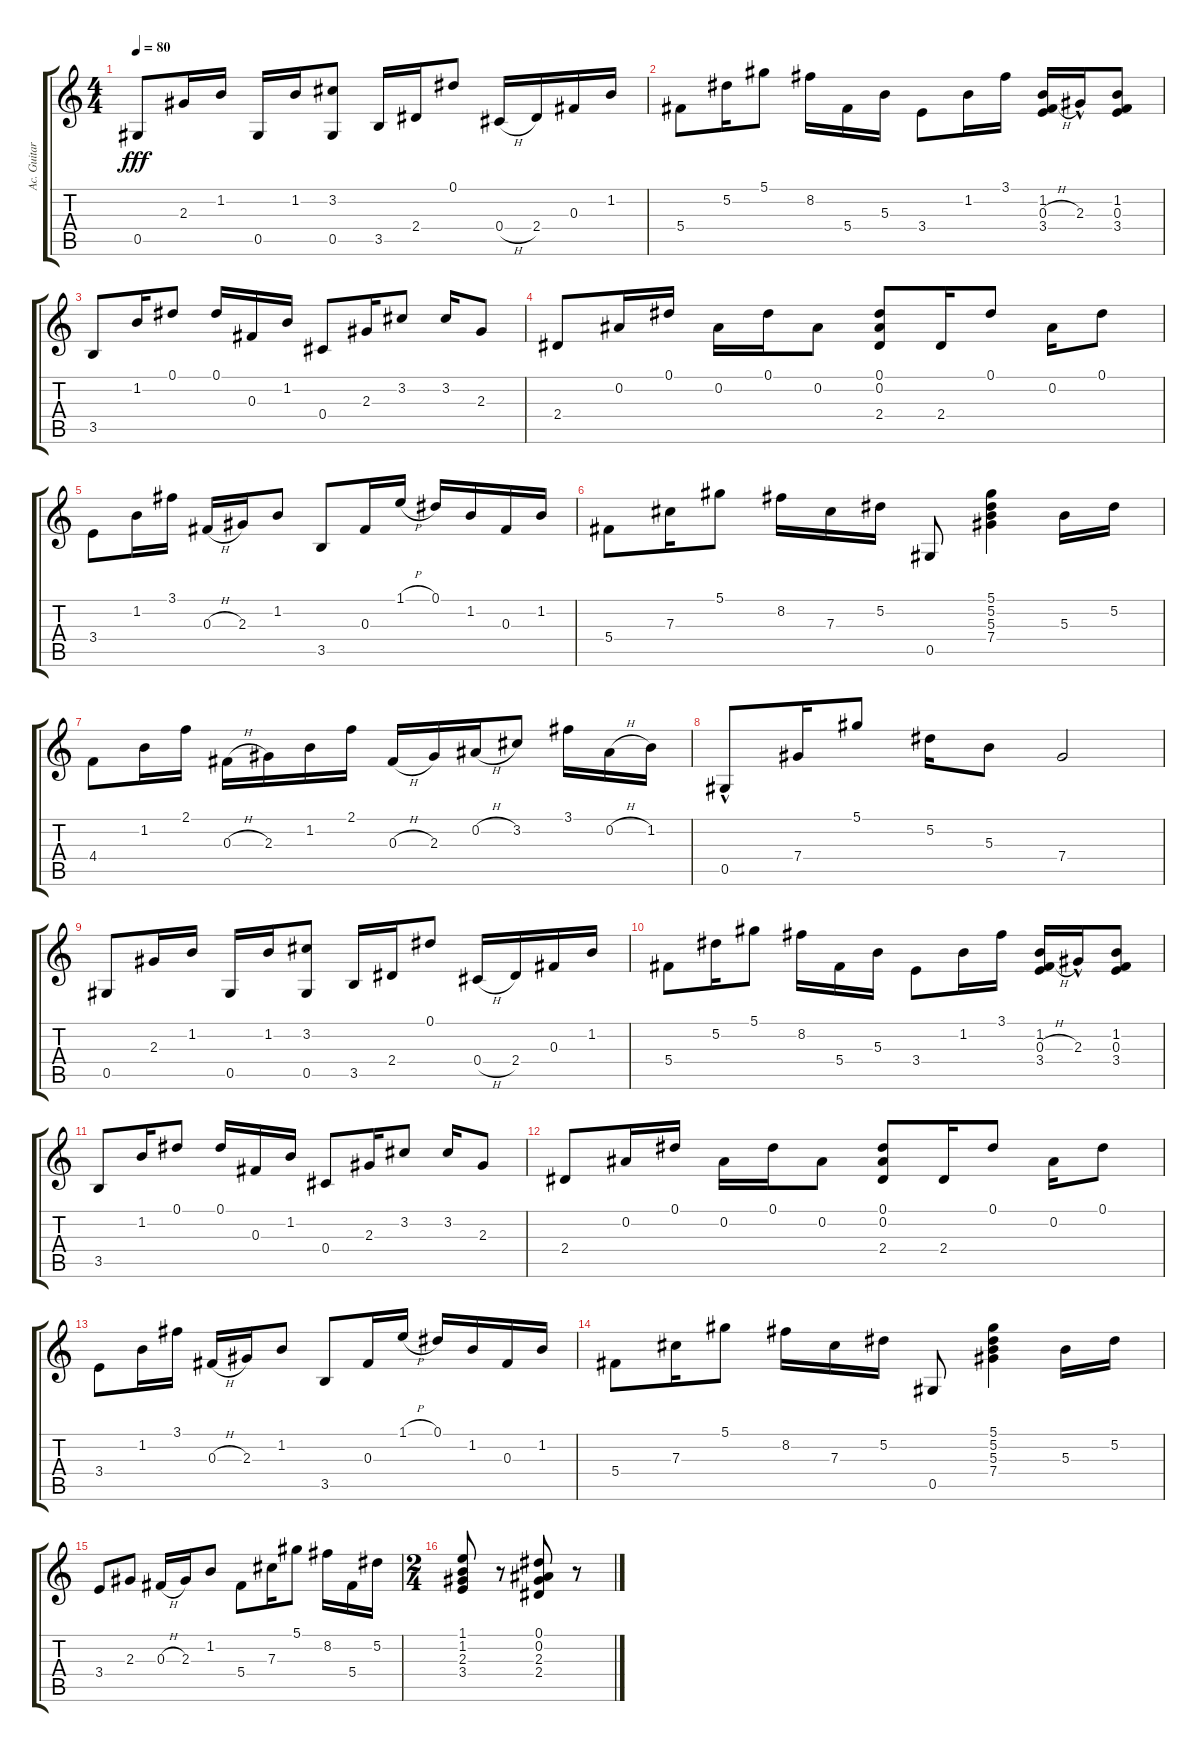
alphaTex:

\track ("Ac. Guitar I" "Ac. Guitar") {instrument acousticguitarnylon}
\staff {score tabs}
\tuning (Eb4 Bb3 Gb3 Db3 Ab2 Eb2) {hide}
\ts (4 4)
\tempo 80
\clef g2
\ks c
0.5.8{dy fff} 2.3.16 1.2.16 0.5.16 1.2.16 (3.2 0.5).8 3.5.16 2.4.16 0.1.8 0.4{h}.16 2.4.16 0.3.16 1.2.16 |
5.4.8 5.2.16 5.1.8 8.2.16 5.4.16 5.3.16 3.4.8 1.2.16 3.1.16 (1.2 0.3{h} 3.4).16 2.3{hac}.16 (1.2 0.3 3.4).8 |
3.5.8 1.2.16 0.1.8 0.1.16 0.3.16 1.2.16 0.4.8 2.3.16 3.2.8 3.2.16 2.3.8 |
2.4.8 0.2.16 0.1.16 0.2.16 0.1.16 0.2.8 (0.1 0.2 2.4).8 2.4.16 0.1.8 0.2.16 0.1.8 |
3.4.8 1.2.16 3.1.16 0.3{h}.16 2.3.16 1.2.8 3.5.8 0.3.16 1.1{h}.16 0.1.16 1.2.16 0.3.16 1.2.16 |
5.4.8 7.3.16 5.1.8 8.2.16 7.3.16 5.2.16 0.5.8 (5.1 5.2 5.3 7.4).4 5.3.16 5.2.16 |
4.4.8 1.2.16 2.1.16 0.3{h}.16 2.3.16 1.2.16 2.1.16 0.3{h}.16 2.3.16 0.2{h}.16 3.2.8 3.1.16 0.2{h}.16 1.2.16 |
0.5{hac}.8 7.4.16 5.1.8 5.2.16 5.3.8 7.4.2 |
0.5.8 2.3.16 1.2.16 0.5.16 1.2.16 (3.2 0.5).8 3.5.16 2.4.16 0.1.8 0.4{h}.16 2.4.16 0.3.16 1.2.16 |
5.4.8 5.2.16 5.1.8 8.2.16 5.4.16 5.3.16 3.4.8 1.2.16 3.1.16 (1.2 0.3{h} 3.4).16 2.3{hac}.16 (1.2 0.3 3.4).8 |
3.5.8 1.2.16 0.1.8 0.1.16 0.3.16 1.2.16 0.4.8 2.3.16 3.2.8 3.2.16 2.3.8 |
2.4.8 0.2.16 0.1.16 0.2.16 0.1.16 0.2.8 (0.1 0.2 2.4).8 2.4.16 0.1.8 0.2.16 0.1.8 |
3.4.8 1.2.16 3.1.16 0.3{h}.16 2.3.16 1.2.8 3.5.8 0.3.16 1.1{h}.16 0.1.16 1.2.16 0.3.16 1.2.16 |
5.4.8 7.3.16 5.1.8 8.2.16 7.3.16 5.2.16 0.5.8 (5.1 5.2 5.3 7.4).4 5.3.16 5.2.16 |
3.4.8 2.3.8 0.3{h}.16 2.3.16 1.2.8 5.4.8 7.3.16 5.1.8 8.2.16 5.4.16 5.2.16 |
\ts (2 4)
(1.1 1.2 2.3 3.4).8 r.8 (0.1 0.2 2.3 2.4).8 r.8
